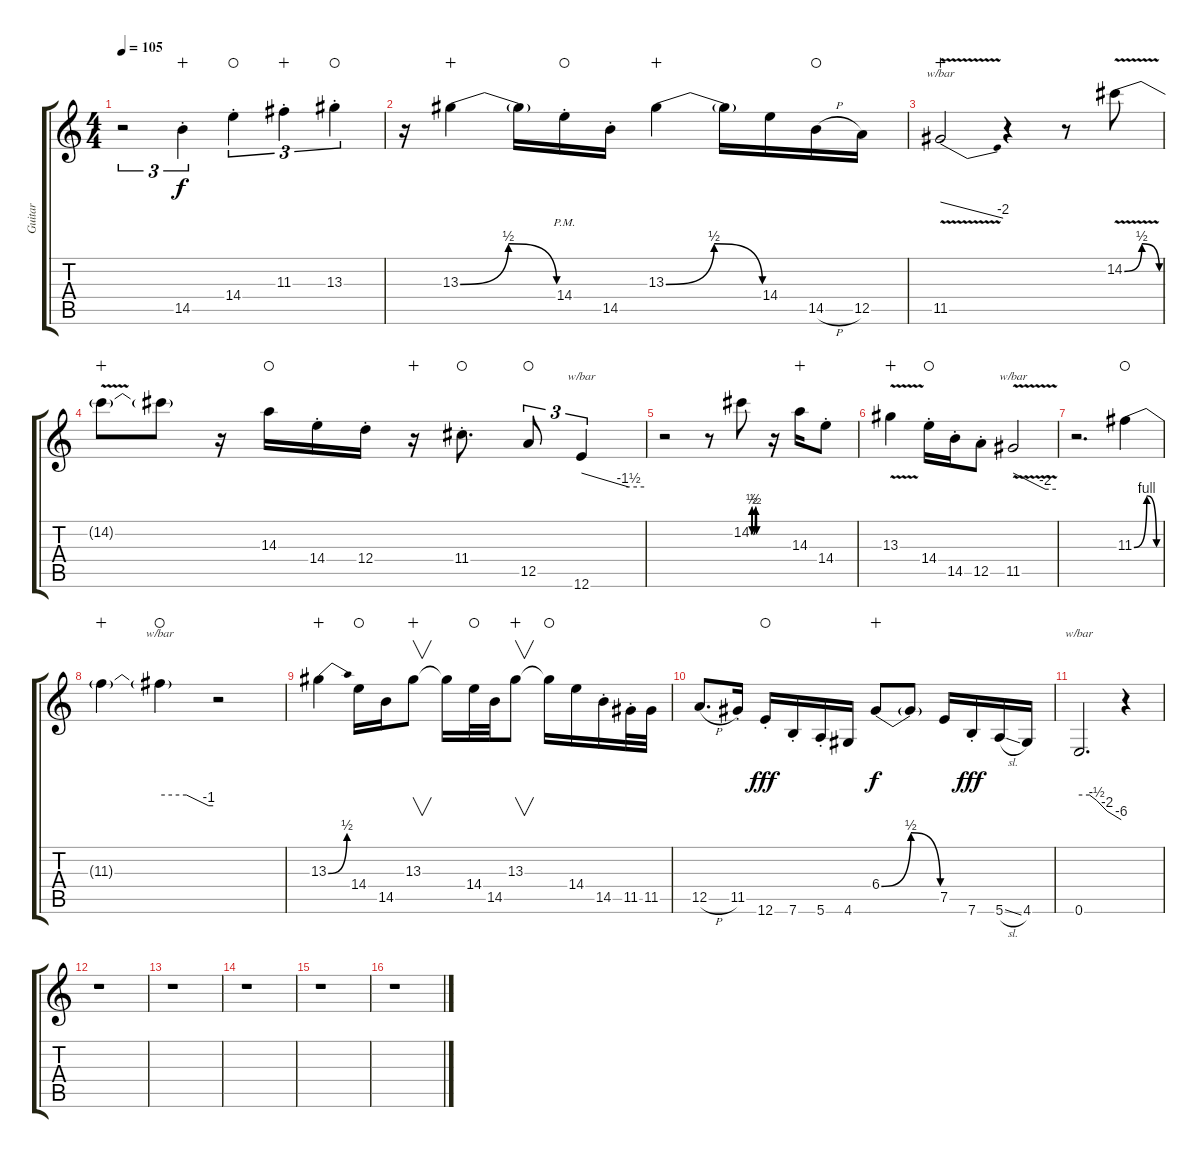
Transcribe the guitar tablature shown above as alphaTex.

\track ("Guitar" "Guitar") {instrument distortionguitar}
\staff {score tabs}
\tuning (E4 B3 G3 D3 A2 E2) {hide}
\ts (4 4)
\tempo 105
\clef g2
\ks c
r.2{tu (3 2) dy f} 14.5{st}.4{tu (3 2) wahc} 14.4{st}.4{tu (3 2) waho} 11.3{st}.4{tu (3 2) wahc} 13.3{st}.4{tu (3 2) waho} |
r.16 13.3{be (bendrelease 0 0 30 2 30 2 60 0)}.4{wahc} 13.3{t}.16 14.4{pm st}.16{waho} 14.5{st}.16 13.3{be (bendrelease 0 0 30 2 30 2 60 0)}.4{wahc} 13.3{t}.16 14.4.16 14.5{h}.16{waho} 12.5.16 |
11.5{v}.2{tbe (dive default 0 0 60 -8) wahc} r.4 r.8 14.2{be (bendrelease 0 0 45 2 45 2 60 0) v}.8 |
14.2{t}.8{wahc} 14.2{t}.8 r.16 14.3.16{waho} 14.4{st}.16 12.4{st}.16 r.16{wahc} 11.4{st}.8{d waho} 12.5.8{tu (3 2) waho} 12.6.4{tu (3 2) tbe (custom default 0 0 45 -6 60 -6)} |
r.2 r.8 14.2{be (custom 0 0 3 2 5 0 10 0 20 2 25 0 60 0)}.8 r.16 14.3.16{wahc} 14.4{st}.8 |
13.3{v}.4{wahc} 14.4{st}.16{waho} 14.5{st}.16 12.5{st}.8 11.5{v}.2{tbe (custom default 0 0 45 -8 60 -8)} |
r.2{d} 11.3{be (custom 0 0 30 4 53 0 60 0)}.4{waho} |
11.3{t}.4{wahc} 11.3{t}.4{tbe (custom default 0 0 30 0 55 -4 60 -4) waho} r.2 |
13.3{be (bend 0 0 60 2)}.4{wahc} 14.4.16{waho} 14.5.16 13.3.8{v wahc} 13.3{t}.16 14.4.32{waho} 14.5.32 13.3.8{v wahc} 13.3{t}.16{waho} 14.4.16 14.5{st}.16 11.5{st}.32 11.5.32 |
12.5{h}.8{d} 11.5{st}.16 12.6{st}.16{dy fff waho} 7.6{st}.16 5.6{st}.16 4.6.16 6.4{be (bendrelease 0 0 20 2 20 2 60 0)}.8{dy f wahc} 6.4{t}.8 7.5.16 7.6{st}.16{dy fff} 5.6{sl}.16 4.6.16 |
0.6.2{d tbe (custom default 0 0 15 0 25 -2 40 -8 60 -24)} r.4 |
r.1 |
r.1 |
r.1 |
r.1 |
r.1
